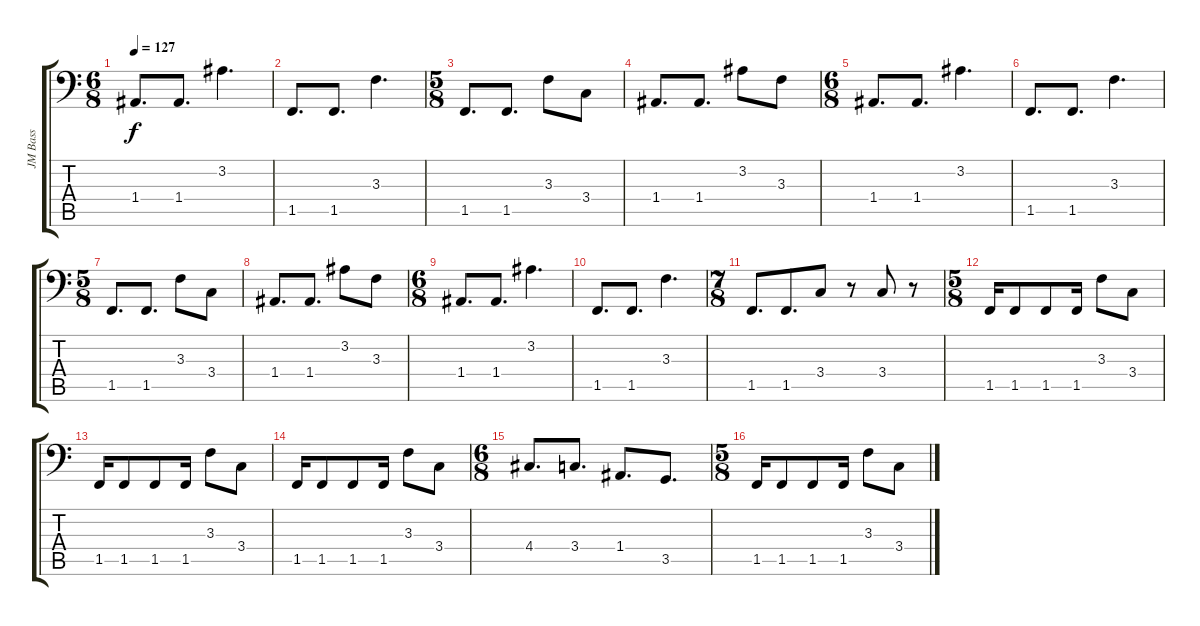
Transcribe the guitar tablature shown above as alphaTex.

\track ("JM Bass" "JM Bass") {instrument electricbassfinger}
\staff {score tabs}
\tuning (C3 G2 D2 A1 E1 B0) {hide}
\ts (6 8)
\tempo 127
\clef f4
\ks c
1.4.8{d dy f} 1.4.8{d} 3.2.4{d} |
1.5.8{d} 1.5.8{d} 3.3.4{d} |
\ts (5 8)
1.5.8{d} 1.5.8{d} 3.3.8 3.4.8 |
1.4.8{d} 1.4.8{d} 3.2.8 3.3.8 |
\ts (6 8)
1.4.8{d} 1.4.8{d} 3.2.4{d} |
1.5.8{d} 1.5.8{d} 3.3.4{d} |
\ts (5 8)
1.5.8{d} 1.5.8{d} 3.3.8 3.4.8 |
1.4.8{d} 1.4.8{d} 3.2.8 3.3.8 |
\ts (6 8)
1.4.8{d} 1.4.8{d} 3.2.4{d} |
1.5.8{d} 1.5.8{d} 3.3.4{d} |
\ts (7 8)
1.5.8{d} 1.5.8{d} 3.4.8 r.8 3.4.8 r.8 |
\ts (5 8)
1.5.16 1.5.8 1.5.8 1.5.16 3.3.8 3.4.8 |
1.5.16 1.5.8 1.5.8 1.5.16 3.3.8 3.4.8 |
1.5.16 1.5.8 1.5.8 1.5.16 3.3.8 3.4.8 |
\ts (6 8)
4.4.8{d} 3.4.8{d} 1.4.8{d} 3.5.8{d} |
\ts (5 8)
1.5.16 1.5.8 1.5.8 1.5.16 3.3.8 3.4.8
